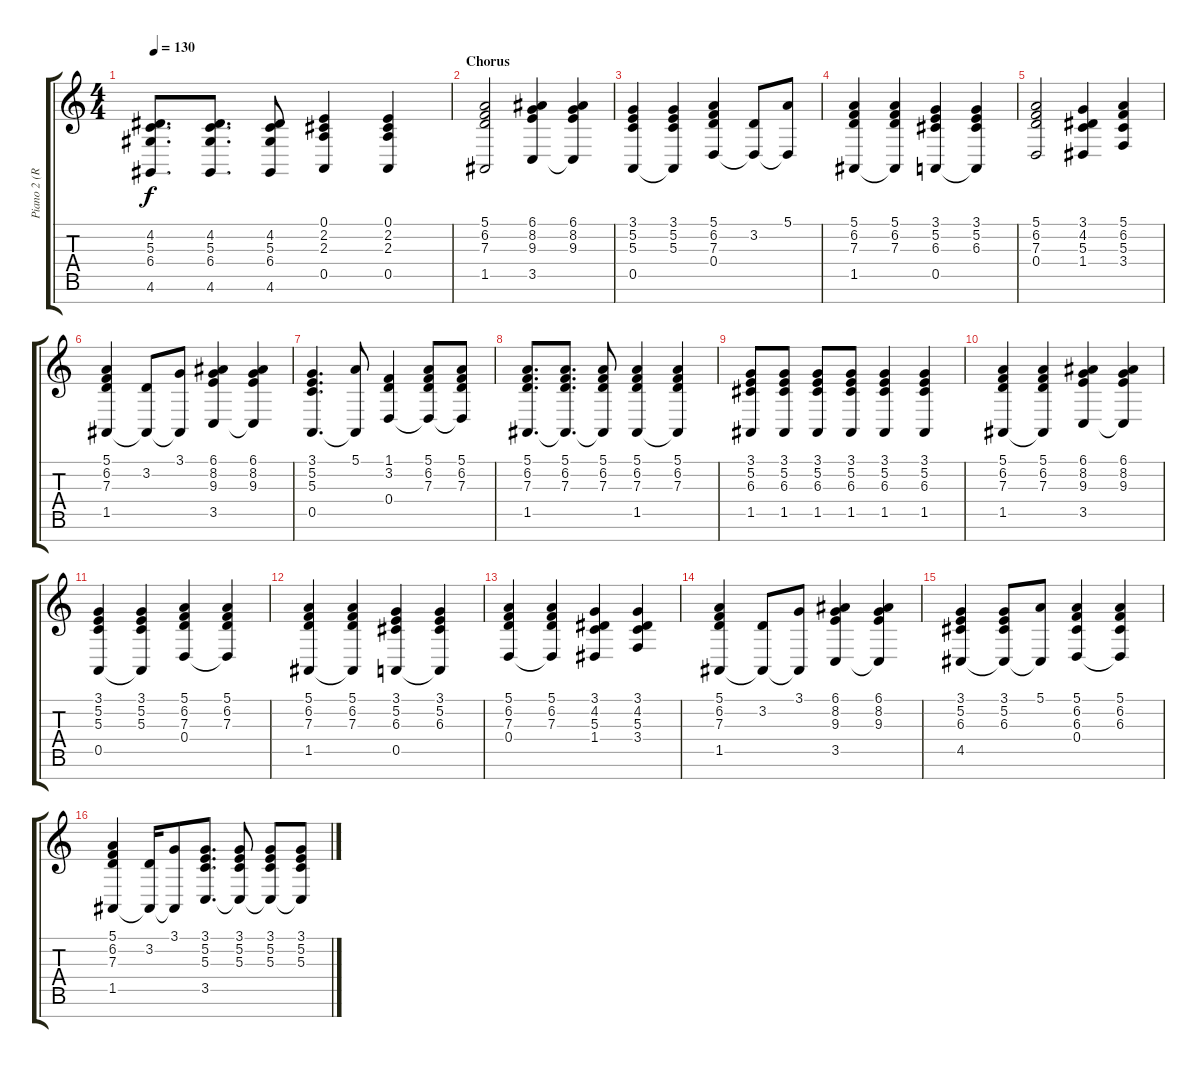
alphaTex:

\track ("Piano 2 (R)" "Piano 2 (R") {instrument electricgrandpiano}
\staff {score tabs}
\tuning (E4 B3 G3 D3 A2 E2 B1) {hide}
\ts (4 4)
\tempo 130
\clef g2
\ks c
(4.2 5.3 6.4 4.6).8{d dy f} (4.2 5.3 6.4 4.6).8{d} (4.2 5.3 6.4 4.6).8 (0.1 2.2 2.3 0.5).4 (0.1 2.2 2.3 0.5).4 |
\section ("" "Chorus")
(5.1 6.2 7.3 1.5).2 (6.1 8.2 9.3 3.5).4 (6.1 8.2 9.3 3.5{t}).4 |
(3.1 5.2 5.3 0.5).4 (3.1 5.2 5.3 0.5{t}).4 (5.1 6.2 7.3 0.4).4 (3.2 0.4{t}).8 (5.1 0.4{t}).8 |
(5.1 6.2 7.3 1.5).4 (5.1 6.2 7.3 1.5{t}).4 (3.1 5.2 6.3 0.5).4 (3.1 5.2 6.3 0.5{t}).4 |
(5.1 6.2 7.3 0.4).2 (3.1 4.2 5.3 1.4).4 (5.1 6.2 5.3 3.4).4 |
(5.1 6.2 7.3 1.5).4 (3.2 1.5{t}).8 (3.1 1.5{t}).8 (6.1 8.2 9.3 3.5).4 (6.1 8.2 9.3 3.5{t}).4 |
(3.1 5.2 5.3 0.5).4{d} (5.1 0.5{t}).8 (1.1 3.2 0.4).4 (5.1 6.2 7.3 0.4{t}).8 (5.1 6.2 7.3 0.4{t}).8 |
(5.1 6.2 7.3 1.5).8{d} (5.1 6.2 7.3 1.5{t}).8{d} (5.1 6.2 7.3 1.5{t}).8 (5.1 6.2 7.3 1.5).4 (5.1 6.2 7.3 1.5{t}).4 |
(3.1 5.2 6.3 1.5).8 (3.1 5.2 6.3 1.5).8 (3.1 5.2 6.3 1.5).8 (3.1 5.2 6.3 1.5).8 (3.1 5.2 6.3 1.5).4 (3.1 5.2 6.3 1.5).4 |
(5.1 6.2 7.3 1.5).4 (5.1 6.2 7.3 1.5{t}).4 (6.1 8.2 9.3 3.5).4 (6.1 8.2 9.3 3.5{t}).4 |
(3.1 5.2 5.3 0.5).4 (3.1 5.2 5.3 0.5{t}).4 (5.1 6.2 7.3 0.4).4 (5.1 6.2 7.3 0.4{t}).4 |
(5.1 6.2 7.3 1.5).4 (5.1 6.2 7.3 1.5{t}).4 (3.1 5.2 6.3 0.5).4 (3.1 5.2 6.3 0.5{t}).4 |
(5.1 6.2 7.3 0.4).4 (5.1 6.2 7.3 0.4{t}).4 (3.1 4.2 5.3 1.4).4 (3.1 4.2 5.3 3.4).4 |
(5.1 6.2 7.3 1.5).4 (3.2 1.5{t}).8 (3.1 1.5{t}).8 (6.1 8.2 9.3 3.5).4 (6.1 8.2 9.3 3.5{t}).4 |
(3.1 5.2 6.3 4.5).4 (3.1 5.2 6.3 4.5{t}).8 (5.1 4.5{t}).8 (5.1 6.2 6.3 0.4).4 (5.1 6.2 6.3 0.4{t}).4 |
(5.1 6.2 7.3 1.5).4 (3.2 1.5{t}).16 (3.1 1.5{t}).8 (3.1 5.2 5.3 3.5).8{d} (3.1 5.2 5.3 3.5{t}).8 (3.1 5.2 5.3 3.5{t}).8 (3.1 5.2 5.3 3.5{t}).8
